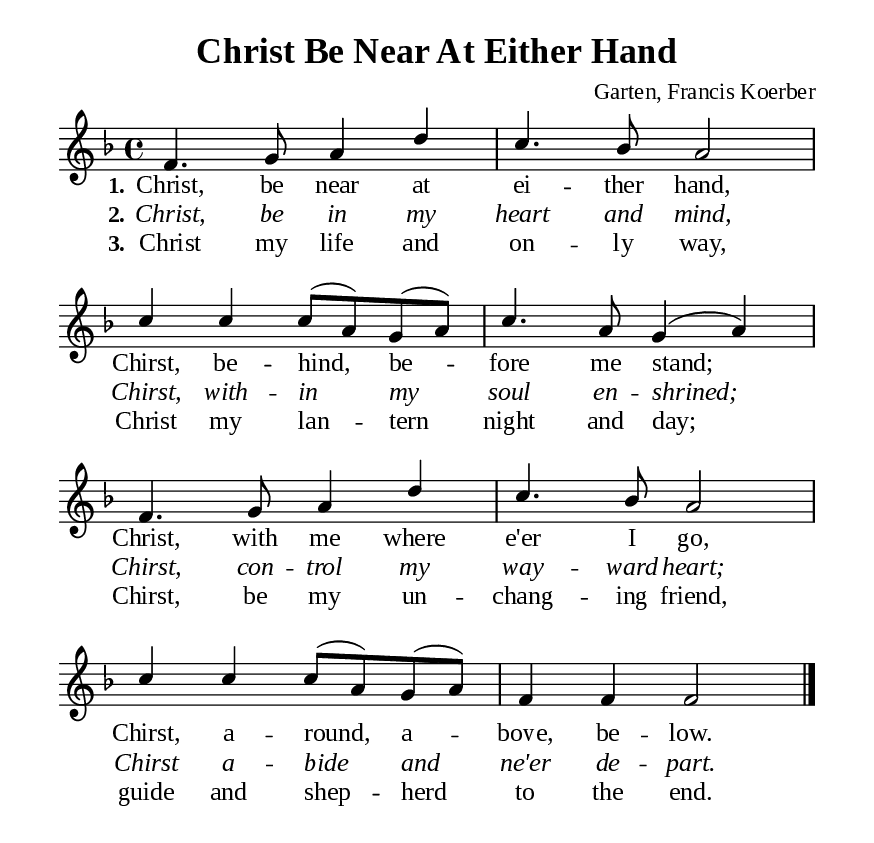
\version "2.18.2"

\header {
  title = "Christ Be Near At Either Hand"
  composer = "Garten, Francis Koerber"
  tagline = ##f
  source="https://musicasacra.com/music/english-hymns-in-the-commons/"
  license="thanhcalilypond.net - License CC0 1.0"
}

global= {
  \key f \major
  \time 4/4
  \override Score.BarNumber.break-visibility = ##(#f #f #f)
  \override Lyrics.LyricSpace.minimum-distance = #3.0
}

\paper {
  #(set-paper-size "a5")
  top-margin = 10\mm
  bottom-margin = 5\mm
  left-margin = 10\mm
  right-margin = 10\mm
  indent = #0
  #(define fonts
	 (make-pango-font-tree "Liberation Serif"
	 		       "Liberation Serif"
			       "Liberation Serif"
			       (/ 20 20)))
  system-system-spacing = #'((basic-distance . 3) (padding . 3))
}

printItalic = \with {
  \override LyricText.font-shape = #'italic
}

% Verse music
musicVerseSoprano = \relative c' {
  f4. g8 a4 d |
  c4. bes8 a2 |
  c4 c c8 (a) g (a) |
  c4. a8 g4 (a) |
  f4. g8 a4 d |
  c4. bes8 a2 |
  c4 c c8 (a) g (a) |
  f4 f f2 \bar "|."
}

% Verse lyrics
verseOne = \lyricmode {
  \set stanza = #"1."
  Christ, be near at ei -- ther hand, Chirst, be -- hind, be -- fore me stand;
  Christ, with me where e'er I go, Chirst, a -- round, a -- bove, be -- low.
}

verseTwo = \lyricmode {
  \set stanza = #"2."
  Christ, be in my heart and mind, Chirst, with -- in my soul en -- shrined;
  Chirst, con -- trol my way -- ward heart; Chirst a -- bide and ne'er de -- part.
}

verseThree = \lyricmode {
  \set stanza = #"3."
  Christ my life and on -- ly way, Christ my lan -- tern night and day;
  Chirst, be my un -- chang -- ing friend, guide and shep -- herd to the end.
}

% Layout
\score {
    \new ChoirStaff <<
      \new Staff <<
        \clef "treble"
        \new Voice = "sopranos" { \global \stemUp \slurUp \musicVerseSoprano }
      >>
      \new Lyrics \lyricsto sopranos \verseOne
      \new Lyrics \printItalic \lyricsto sopranos \verseTwo
      \new Lyrics \lyricsto sopranos \verseThree
    >>
}
